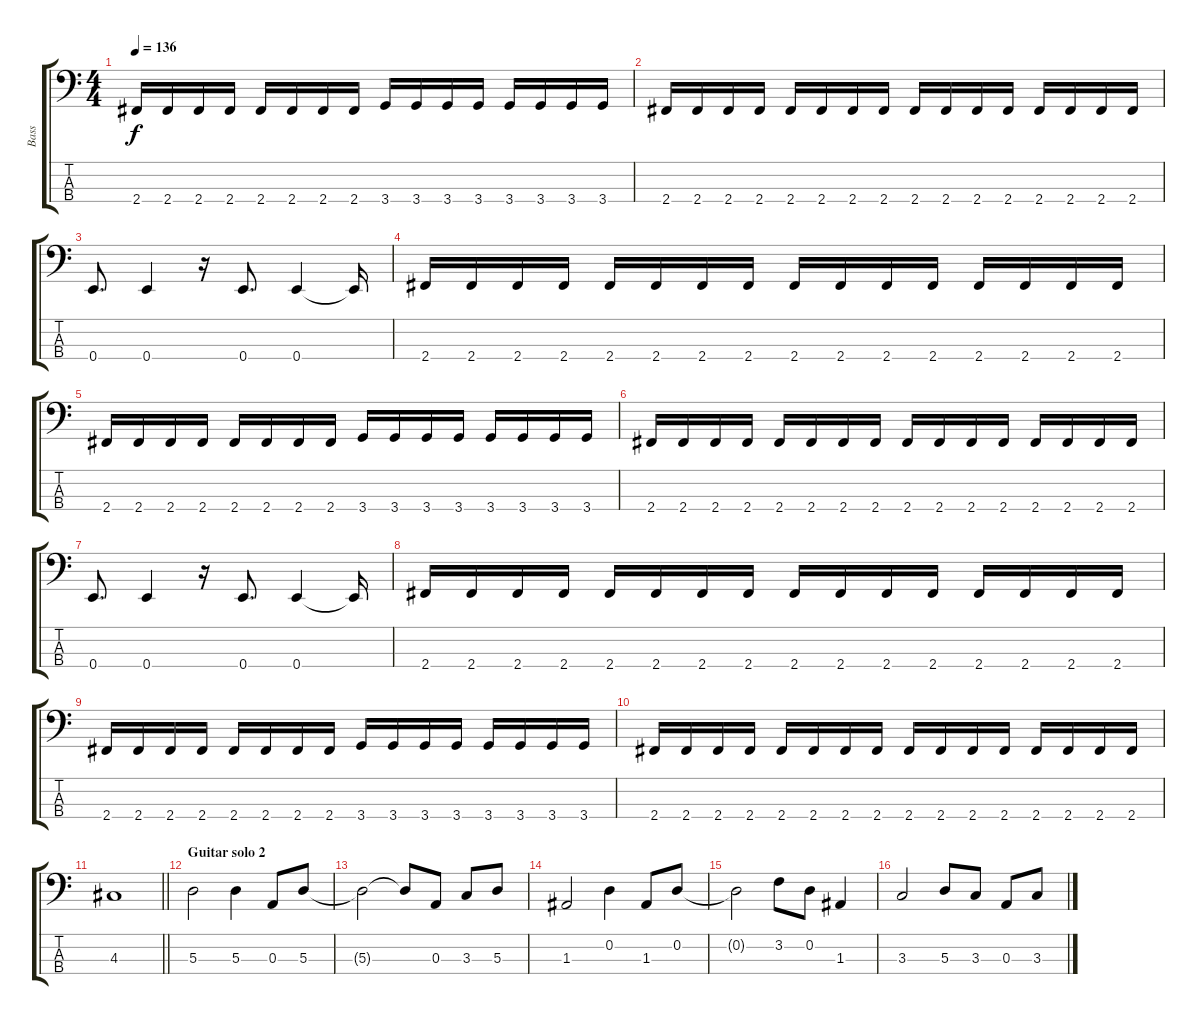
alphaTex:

\track ("Bass" "Bass") {instrument electricbasspick}
\staff {score tabs}
\tuning (G2 D2 A1 E1) {hide}
\ts (4 4)
\tempo 136
\clef f4
\ks c
2.4.16{dy f} 2.4.16 2.4.16 2.4.16 2.4.16 2.4.16 2.4.16 2.4.16 3.4.16 3.4.16 3.4.16 3.4.16 3.4.16 3.4.16 3.4.16 3.4.16 |
2.4.16 2.4.16 2.4.16 2.4.16 2.4.16 2.4.16 2.4.16 2.4.16 2.4.16 2.4.16 2.4.16 2.4.16 2.4.16 2.4.16 2.4.16 2.4.16 |
0.4.8{d} 0.4.4 r.16 0.4.8{d} 0.4.4 0.4{t}.16 |
2.4.16 2.4.16 2.4.16 2.4.16 2.4.16 2.4.16 2.4.16 2.4.16 2.4.16 2.4.16 2.4.16 2.4.16 2.4.16 2.4.16 2.4.16 2.4.16 |
2.4.16 2.4.16 2.4.16 2.4.16 2.4.16 2.4.16 2.4.16 2.4.16 3.4.16 3.4.16 3.4.16 3.4.16 3.4.16 3.4.16 3.4.16 3.4.16 |
2.4.16 2.4.16 2.4.16 2.4.16 2.4.16 2.4.16 2.4.16 2.4.16 2.4.16 2.4.16 2.4.16 2.4.16 2.4.16 2.4.16 2.4.16 2.4.16 |
0.4.8{d} 0.4.4 r.16 0.4.8{d} 0.4.4 0.4{t}.16 |
2.4.16 2.4.16 2.4.16 2.4.16 2.4.16 2.4.16 2.4.16 2.4.16 2.4.16 2.4.16 2.4.16 2.4.16 2.4.16 2.4.16 2.4.16 2.4.16 |
2.4.16 2.4.16 2.4.16 2.4.16 2.4.16 2.4.16 2.4.16 2.4.16 3.4.16 3.4.16 3.4.16 3.4.16 3.4.16 3.4.16 3.4.16 3.4.16 |
2.4.16 2.4.16 2.4.16 2.4.16 2.4.16 2.4.16 2.4.16 2.4.16 2.4.16 2.4.16 2.4.16 2.4.16 2.4.16 2.4.16 2.4.16 2.4.16 |
\barLineRight lightlight
4.3.1 |
\section ("" "Guitar solo 2")
5.3.2 5.3.4 0.3.8 5.3.8 |
5.3{t}.2 5.3{t}.8 0.3.8 3.3.8 5.3.8 |
1.3.2 0.2.4 1.3.8 0.2.8 |
0.2{t}.2 3.2.8 0.2.8 1.3.4 |
3.3.2 5.3.8 3.3.8 0.3.8 3.3.8
